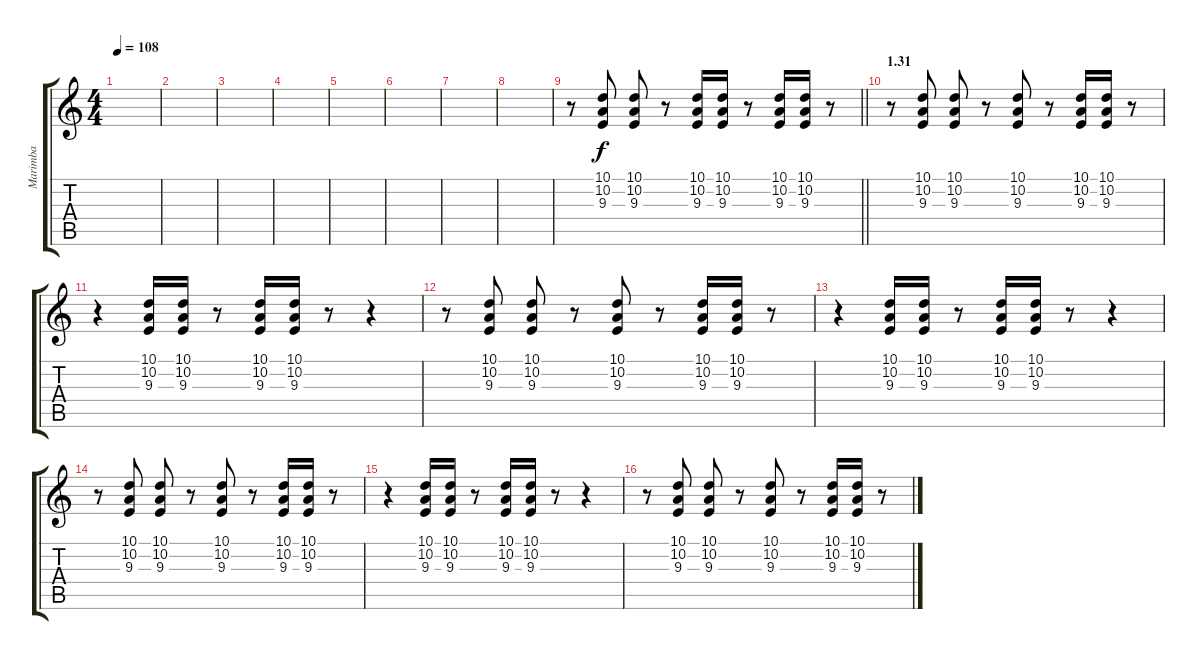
\track ("Marimba" "Marimba") {instrument marimba}
\staff {score tabs}
\tuning (E4 B3 G3 D3 A2 E2) {hide}
\ts (4 4)
\tempo 108
\clef g2
\ks c
|
|
|
|
|
|
|
|
\barLineRight lightlight
r.8 (10.1 10.2 9.3).8 (10.1 10.2 9.3).8 r.8 (10.1 10.2 9.3).16 (10.1 10.2 9.3).16 r.8 (10.1 10.2 9.3).16 (10.1 10.2 9.3).16 r.8 |
\section ("" "1.31")
r.8 (10.1 10.2 9.3).8 (10.1 10.2 9.3).8 r.8 (10.1 10.2 9.3).8 r.8 (10.1 10.2 9.3).16 (10.1 10.2 9.3).16 r.8 |
r.4 (10.1 10.2 9.3).16 (10.1 10.2 9.3).16 r.8 (10.1 10.2 9.3).16 (10.1 10.2 9.3).16 r.8 r.4 |
r.8 (10.1 10.2 9.3).8 (10.1 10.2 9.3).8 r.8 (10.1 10.2 9.3).8 r.8 (10.1 10.2 9.3).16 (10.1 10.2 9.3).16 r.8 |
r.4 (10.1 10.2 9.3).16 (10.1 10.2 9.3).16 r.8 (10.1 10.2 9.3).16 (10.1 10.2 9.3).16 r.8 r.4 |
r.8 (10.1 10.2 9.3).8 (10.1 10.2 9.3).8 r.8 (10.1 10.2 9.3).8 r.8 (10.1 10.2 9.3).16 (10.1 10.2 9.3).16 r.8 |
r.4 (10.1 10.2 9.3).16 (10.1 10.2 9.3).16 r.8 (10.1 10.2 9.3).16 (10.1 10.2 9.3).16 r.8 r.4 |
r.8 (10.1 10.2 9.3).8 (10.1 10.2 9.3).8 r.8 (10.1 10.2 9.3).8 r.8 (10.1 10.2 9.3).16 (10.1 10.2 9.3).16 r.8
